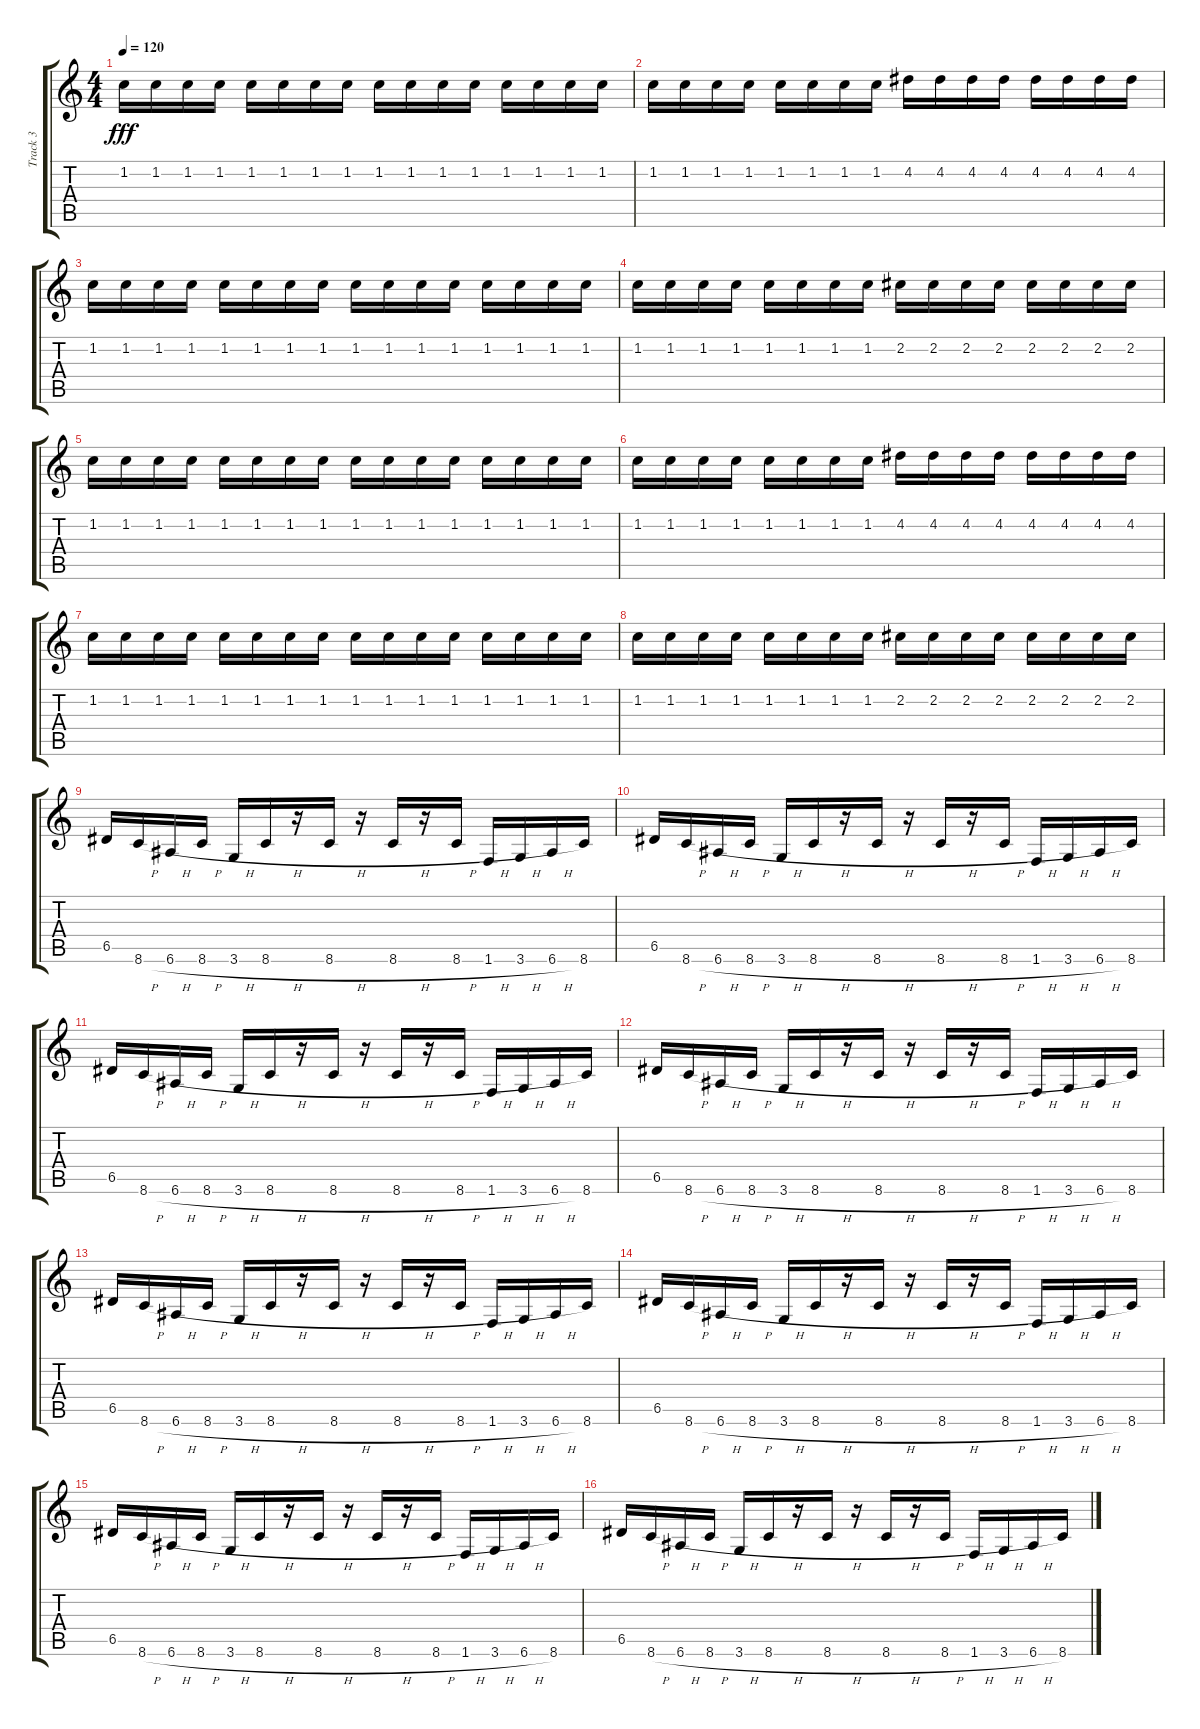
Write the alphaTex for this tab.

\track ("Track 3" "Track 3") {instrument distortionguitar}
\staff {score tabs}
\tuning (E4 B3 G3 D3 A2 E2) {hide}
\ts (4 4)
\tempo 120
\clef g2
\ks c
1.2.16{dy fff} 1.2.16 1.2.16 1.2.16 1.2.16 1.2.16 1.2.16 1.2.16 1.2.16 1.2.16 1.2.16 1.2.16 1.2.16 1.2.16 1.2.16 1.2.16 |
1.2.16 1.2.16 1.2.16 1.2.16 1.2.16 1.2.16 1.2.16 1.2.16 4.2.16 4.2.16 4.2.16 4.2.16 4.2.16 4.2.16 4.2.16 4.2.16 |
1.2.16 1.2.16 1.2.16 1.2.16 1.2.16 1.2.16 1.2.16 1.2.16 1.2.16 1.2.16 1.2.16 1.2.16 1.2.16 1.2.16 1.2.16 1.2.16 |
1.2.16 1.2.16 1.2.16 1.2.16 1.2.16 1.2.16 1.2.16 1.2.16 2.2.16 2.2.16 2.2.16 2.2.16 2.2.16 2.2.16 2.2.16 2.2.16 |
1.2.16 1.2.16 1.2.16 1.2.16 1.2.16 1.2.16 1.2.16 1.2.16 1.2.16 1.2.16 1.2.16 1.2.16 1.2.16 1.2.16 1.2.16 1.2.16 |
1.2.16 1.2.16 1.2.16 1.2.16 1.2.16 1.2.16 1.2.16 1.2.16 4.2.16 4.2.16 4.2.16 4.2.16 4.2.16 4.2.16 4.2.16 4.2.16 |
1.2.16 1.2.16 1.2.16 1.2.16 1.2.16 1.2.16 1.2.16 1.2.16 1.2.16 1.2.16 1.2.16 1.2.16 1.2.16 1.2.16 1.2.16 1.2.16 |
1.2.16 1.2.16 1.2.16 1.2.16 1.2.16 1.2.16 1.2.16 1.2.16 2.2.16 2.2.16 2.2.16 2.2.16 2.2.16 2.2.16 2.2.16 2.2.16 |
6.5.16{volume 16} 8.6{h}.16 6.6{h}.16 8.6{h}.16 3.6{h}.16 8.6{h}.16 r.16 8.6{h}.16 r.16 8.6{h}.16 r.16 8.6{h}.16 1.6{h}.16 3.6{h}.16 6.6{h}.16 8.6.16 |
6.5.16 8.6{h}.16 6.6{h}.16 8.6{h}.16 3.6{h}.16 8.6{h}.16 r.16 8.6{h}.16 r.16 8.6{h}.16 r.16 8.6{h}.16 1.6{h}.16 3.6{h}.16 6.6{h}.16 8.6.16 |
6.5.16 8.6{h}.16 6.6{h}.16 8.6{h}.16 3.6{h}.16 8.6{h}.16 r.16 8.6{h}.16 r.16 8.6{h}.16 r.16 8.6{h}.16 1.6{h}.16 3.6{h}.16 6.6{h}.16 8.6.16 |
6.5.16 8.6{h}.16 6.6{h}.16 8.6{h}.16 3.6{h}.16 8.6{h}.16 r.16 8.6{h}.16 r.16 8.6{h}.16 r.16 8.6{h}.16 1.6{h}.16 3.6{h}.16 6.6{h}.16 8.6.16 |
6.5.16 8.6{h}.16 6.6{h}.16 8.6{h}.16 3.6{h}.16 8.6{h}.16 r.16 8.6{h}.16 r.16 8.6{h}.16 r.16 8.6{h}.16 1.6{h}.16 3.6{h}.16 6.6{h}.16 8.6.16 |
6.5.16 8.6{h}.16 6.6{h}.16 8.6{h}.16 3.6{h}.16 8.6{h}.16 r.16 8.6{h}.16 r.16 8.6{h}.16 r.16 8.6{h}.16 1.6{h}.16 3.6{h}.16 6.6{h}.16 8.6.16 |
6.5.16 8.6{h}.16 6.6{h}.16 8.6{h}.16 3.6{h}.16 8.6{h}.16 r.16 8.6{h}.16 r.16 8.6{h}.16 r.16 8.6{h}.16 1.6{h}.16 3.6{h}.16 6.6{h}.16 8.6.16 |
6.5.16 8.6{h}.16 6.6{h}.16 8.6{h}.16 3.6{h}.16 8.6{h}.16 r.16 8.6{h}.16 r.16 8.6{h}.16 r.16 8.6{h}.16 1.6{h}.16 3.6{h}.16 6.6{h}.16 8.6.16
